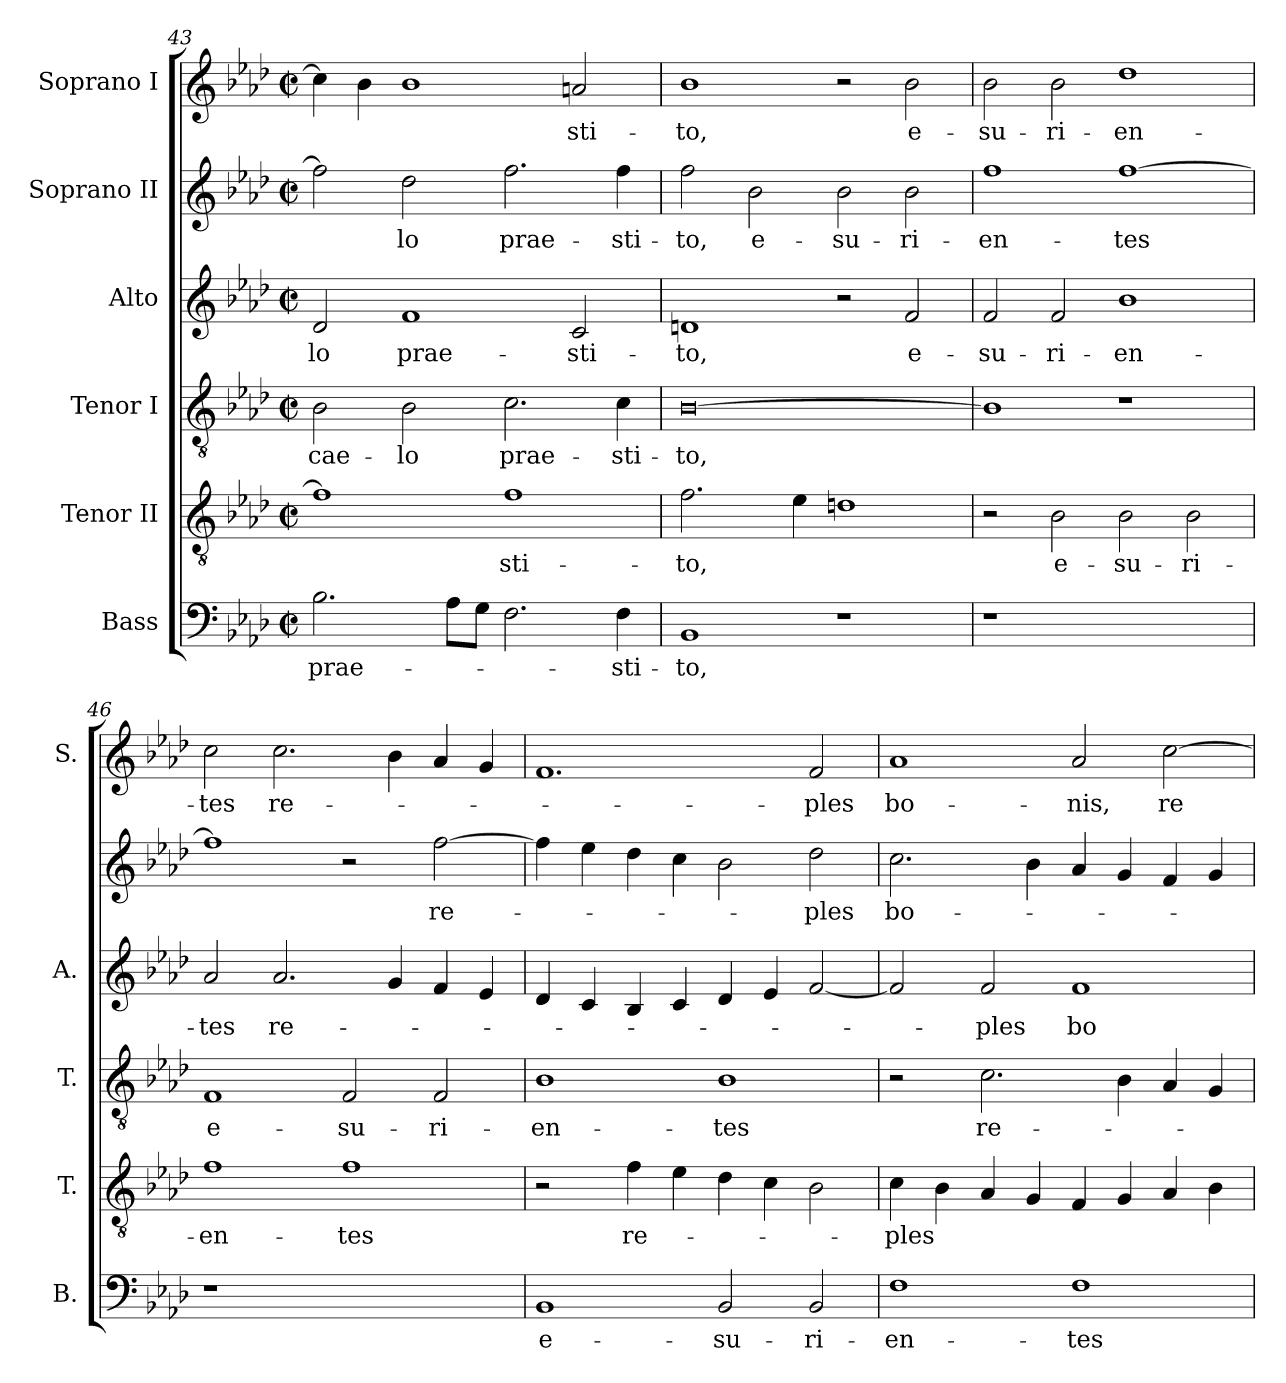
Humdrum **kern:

**kern	**text	**kern	**text	**kern	**text	**kern	**text	**kern	**text	**kern	**text
*part6	*part6	*part5	*part5	*part4	*part4	*part3	*part3	*part2	*part2	*part1	*part1
*staff6	*staff6	*staff5	*staff5	*staff4	*staff4	*staff3	*staff3	*staff2	*staff2	*staff1	*staff1
*I"Bass	*	*I"Tenor II	*	*I"Tenor I	*	*I"Alto	*	*I"Soprano II	*	*I"Soprano I	*
*I'B.	*	*I'T.	*	*I'T.	*	*I'A.	*	*	*	*I'S.	*
!!LO:LB:g=z
*clefF4	*	*clefGv2	*	*clefGv2	*	*clefG2	*	*clefG2	*	*clefG2	*
*	*	*ITrd7c12	*	*ITrd7c12	*	*	*	*	*	*	*
*k[b-e-a-d-]	*	*k[b-e-a-d-]	*	*k[b-e-a-d-]	*	*k[b-e-a-d-]	*	*k[b-e-a-d-]	*	*k[b-e-a-d-]	*
*A-:	*	*A-:	*	*A-:	*	*A-:	*	*A-:	*	*A-:	*
*M2/2	*	*M2/2	*	*M2/2	*	*M2/2	*	*M2/2	*	*M2/2	*
*met(c|)	*	*met(c|)	*	*met(c|)	*	*met(c|)	*	*met(c|)	*	*met(c|)	*
=43	=43	=43	=43	=43	=43	=43	=43	=43	=43	=43	=43
!	!LO:LY:b	!	!	!	!LO:LY:b	!	!LO:LY:b	!	!	!	!
2.B-\	prae-	1F]	.	2BB-\	cae-	2d-/	-lo	2ff\]	.	4cc\]	.
.	.	.	.	.	.	.	.	.	.	4b-\	.
!	!	!	!	!	!LO:LY:b	!	!LO:LY:b	!	!LO:LY:b	!	!
.	.	.	.	2BB-\	-lo	1f	prae-	2dd-\	-lo	1b-	.
8A-\L	.	.	.	.	.	.	.	.	.	.	.
8G\J	.	.	.	.	.	.	.	.	.	.	.
!	!	!	!LO:LY:b	!	!LO:LY:b	!	!	!	!LO:LY:b	!	!
2.F\	.	1F	-sti-	2.C\	prae-	.	.	2.ff\	prae-	.	.
!	!	!	!	!	!	!	!LO:LY:b	!	!	!	!LO:LY:b
.	.	.	.	.	.	2c/	-sti-	.	.	2an/	-sti-
!	!LO:LY:b	!	!	!	!LO:LY:b	!	!	!	!LO:LY:b	!	!
4F\	-sti-	.	.	4C\	-sti-	.	.	4ff\	-sti-	.	.
=44	=44	=44	=44	=44	=44	=44	=44	=44	=44	=44	=44
!	!LO:LY:b	!	!LO:LY:b	!	!LO:LY:b	!	!LO:LY:b	!	!LO:LY:b	!	!LO:LY:b
1BB-	-to,	2.F\	-to,	[>0BB-	-to,	1dn	-to,	2ff\	-to,	1b-	-to,
!	!	!	!	!	!	!	!	!	!LO:LY:b	!	!
.	.	.	.	.	.	.	.	2b-\	e-	.	.
.	.	4E-\	.	.	.	.	.	.	.	.	.
!	!	!	!	!	!	!	!	!	!LO:LY:b	!	!
1r	.	1Dn	.	.	.	2r	.	2b-\	-su-	2r	.
!	!	!	!	!	!	!	!LO:LY:b	!	!LO:LY:b	!	!LO:LY:b
.	.	.	.	.	.	2f/	e-	2b-\	-ri-	2b-\	e-
=45	=45	=45	=45	=45	=45	=45	=45	=45	=45	=45	=45
!LO:N:vis=1	!	!	!	!	!	!	!LO:LY:b	!	!LO:LY:b	!	!LO:LY:b
1r	.	2r	.	1BB-]	.	2f/	-su-	1ff	-en-	2b-\	-su-
!	!	!	!LO:LY:b	!	!	!	!LO:LY:b	!	!	!	!LO:LY:b
.	.	2BB-\	e-	.	.	2f/	-ri-	.	.	2b-\	-ri-
!	!	!	!LO:LY:b	!	!	!	!LO:LY:b	!	!LO:LY:b	!	!LO:LY:b
1ryy	.	2BB-\	-su-	1r	.	1b-	-en-	[>1ff	-tes	1dd-	-en-
!	!	!	!LO:LY:b	!	!	!	!	!	!	!	!
.	.	2BB-\	-ri-	.	.	.	.	.	.	.	.
=46	=46	=46	=46	=46	=46	=46	=46	=46	=46	=46	=46
!LO:N:vis=1	!	!	!LO:LY:b	!	!LO:LY:b	!	!LO:LY:b	!	!	!	!LO:LY:b
1r	.	1F	-en-	1FF	e-	2a-/	-tes	1ff]	.	2cc\	-tes
!	!	!	!	!	!	!	!LO:LY:b	!	!	!	!LO:LY:b
.	.	.	.	.	.	2.a-/	re-	.	.	2.cc\	re-
!	!	!	!LO:LY:b	!	!LO:LY:b	!	!	!	!	!	!
1ryy	.	1F	-tes	2FF/	-su-	.	.	2r	.	.	.
.	.	.	.	.	.	4g/	.	.	.	4b-\	.
!	!	!	!	!	!LO:LY:b	!	!	!	!LO:LY:b	!	!
.	.	.	.	2FF/	-ri-	4f/	.	[>2ff\	re-	4a-/	.
.	.	.	.	.	.	4e-/	.	.	.	4g/	.
=47	=47	=47	=47	=47	=47	=47	=47	=47	=47	=47	=47
!	!LO:LY:b	!	!	!	!LO:LY:b	!	!	!	!	!	!
1BB-	e-	2r	.	1BB-	-en-	4d-/	.	4ff\]	.	1.f	.
.	.	.	.	.	.	4c/	.	4ee-\	.	.	.
!	!	!	!LO:LY:b	!	!	!	!	!	!	!	!
.	.	4F\	re-	.	.	4B-/	.	4dd-\	.	.	.
.	.	4E-\	.	.	.	4c/	.	4cc\	.	.	.
!	!LO:LY:b	!	!	!	!LO:LY:b	!	!	!	!	!	!
2BB-/	-su-	4D-\	.	1BB-	-tes	4d-/	.	2b-\	.	.	.
.	.	4C\	.	.	.	4e-/	.	.	.	.	.
!	!LO:LY:b	!	!	!	!	!	!	!	!LO:LY:b	!	!LO:LY:b
2BB-/	-ri-	2BB-\	.	.	.	[<2f/	.	2dd-\	-ples	2f/	-ples
!!LO:PB:g=z
=48	=48	=48	=48	=48	=48	=48	=48	=48	=48	=48	=48
!	!LO:LY:b	!	!LO:LY:b	!	!	!	!	!	!LO:LY:b	!	!LO:LY:b
1F	-en-	4C\	-ples	2r	.	2f/]	.	2.cc\	bo-	1a-	bo-
.	.	4BB-\	.	.	.	.	.	.	.	.	.
!	!	!	!	!	!LO:LY:b	!	!LO:LY:b	!	!	!	!
.	.	4AA-/	.	2.C\	re-	2f/	-ples	.	.	.	.
.	.	4GG/	.	.	.	.	.	4b-\	.	.	.
!	!LO:LY:b	!	!	!	!	!	!LO:LY:b	!	!	!	!LO:LY:b
1F	-tes	4FF/	.	.	.	1f	bo-	4a-/	.	2a-/	-nis,
.	.	4GG/	.	4BB-\	.	.	.	4g/	.	.	.
!	!	!	!	!	!	!	!	!	!	!	!LO:LY:b
.	.	4AA-/	.	4AA-/	.	.	.	4f/	.	[>2cc\	re-
.	.	4BB-\	.	4GG/	.	.	.	4g/	.	.	.
=	=	=	=	=	=	=	=	=	=	=	=
*-	*-	*-	*-	*-	*-	*-	*-	*-	*-	*-	*-
